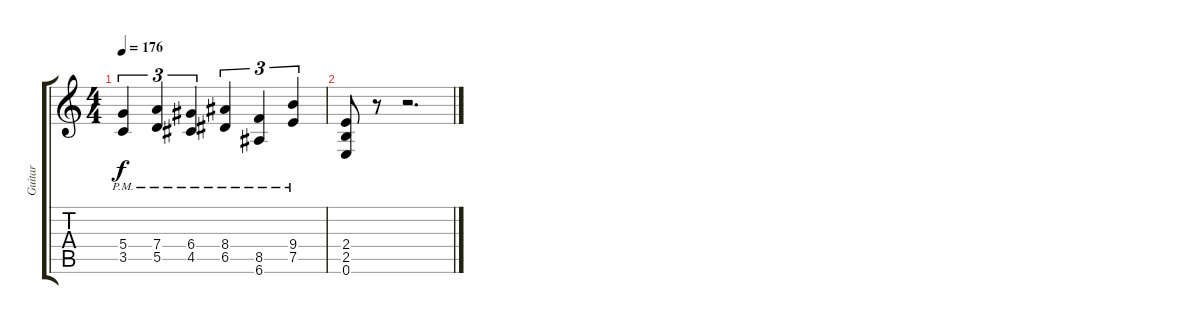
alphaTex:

\track ("Guitar" "Guitar") {instrument distortionguitar}
\staff {score tabs}
\tuning (E4 B3 G3 D3 A2 E2) {hide}
\ts (4 4)
\tempo 176
\clef g2
\ks c
(5.4{pm} 3.5{pm}).4{tu (3 2) dy f} (7.4{pm} 5.5{pm}).4{tu (3 2)} (6.4{pm} 4.5{pm}).4{tu (3 2)} (8.4{pm} 6.5{pm}).4{tu (3 2)} (8.5{pm} 6.6{pm}).4{tu (3 2)} (9.4{pm} 7.5{pm}).4{tu (3 2)} |
(2.4 2.5 0.6).8 r.8 r.2{d}
